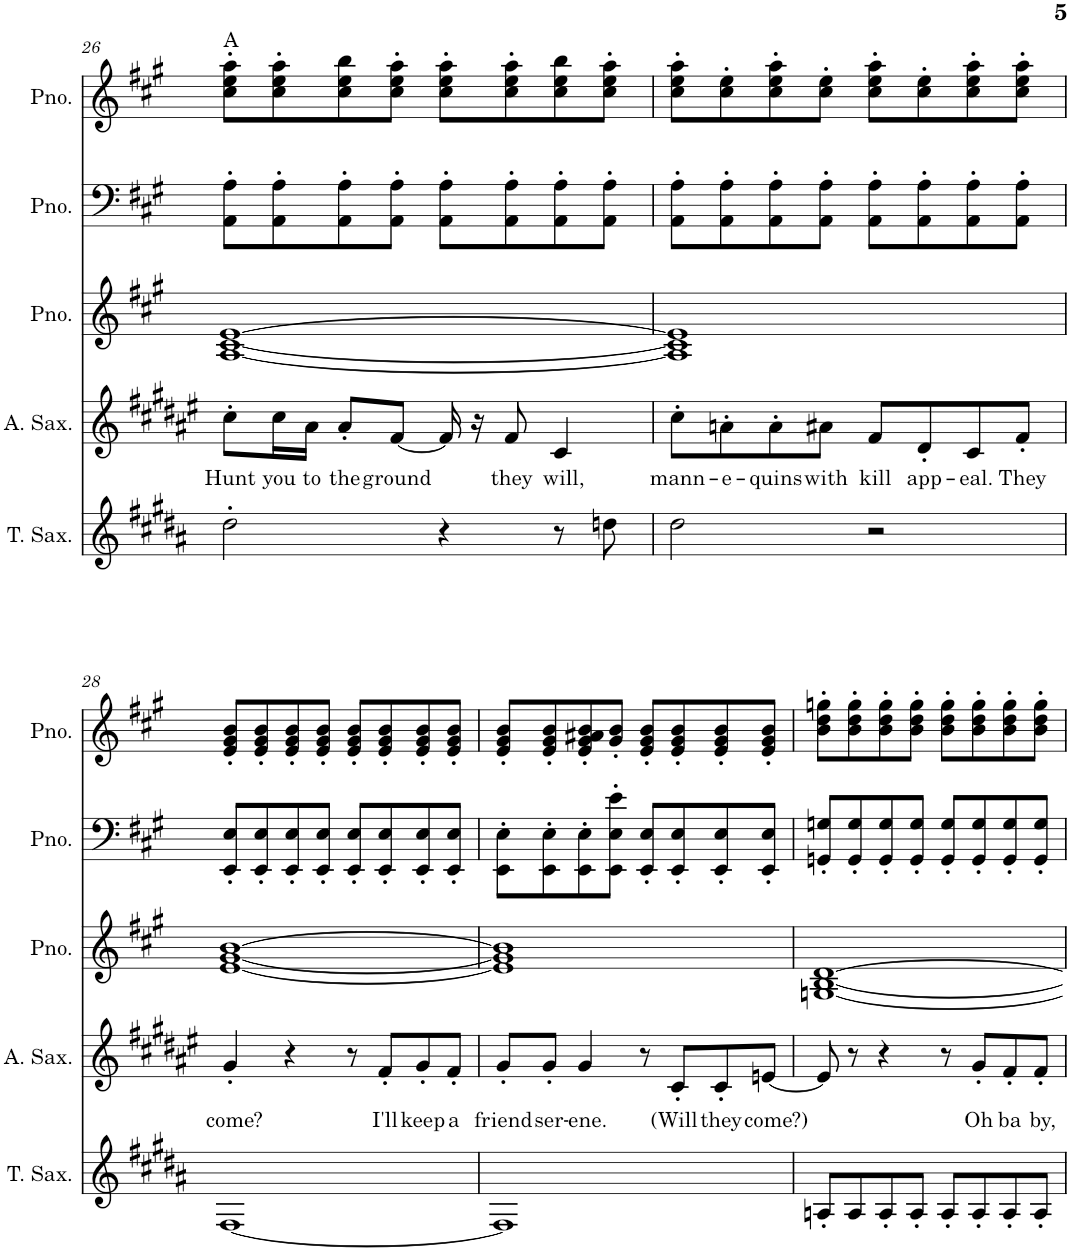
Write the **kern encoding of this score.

**kern	**kern	**text	**kern	**kern	**kern
*part5	*part4	*part4	*part3	*part2	*part1
*staff5	*staff4	*staff4	*staff3	*staff2	*staff1
*I"Tenor Saxophone	*I"Alto Saxophone	*	*I"Piano	*I"Piano, Diamond Dogs	*I"Piano
*I'T. Sax.	*I'A. Sax.	*	*I'Pno.	*I'Pno.	*I'Pno.
!!LO:PB:g=z
*clefG2	*clefG2	*	*clefG2	*clefF4	*clefG2
*Trd8c14	*Trd5c9	*	*	*	*
*k[f#c#g#d#a#]	*k[f#c#g#d#a#e#]	*	*k[f#c#g#]	*k[f#c#g#]	*k[f#c#g#]
*M4/4	*M4/4	*	*M4/4	*M4/4	*M4/4
=26	=26	=26	=26	=26	=26
!	!	!	!	!	!LO:TX:a:t=A
!	!	!LO:LY:b	!	!	!
2dd#'\	8cc#'\L	Hunt	[1A [1c# [1e	8AA\' 8A\'L	8cc#\' 8ee\' 8aa\'L
!	!	!LO:LY:b	!	!	!
.	16cc#\L	you	.	8AA\' 8A\'	8cc#\' 8ee\' 8aa\'
!	!	!LO:LY:b	!	!	!
.	16a#\JJ	to	.	.	.
!	!	!LO:LY:b	!	!	!
.	8a#'/L	the	.	8AA\' 8A\'	8cc#\ 8ee\ 8bb\
!	!	!LO:LY:b	!	!	!
.	[8f#/J	ground	.	8AA\' 8A\'J	8cc#\' 8ee\' 8aa\'J
4r	16f#/]	.	.	8AA\' 8A\'L	8cc#\' 8ee\' 8aa\'L
.	16r	.	.	.	.
!	!	!LO:LY:b	!	!	!
.	8f#/	they	.	8AA\' 8A\'	8cc#\' 8ee\' 8aa\'
!	!	!LO:LY:b	!	!	!
8r	4c#/	will,	.	8AA\' 8A\'	8cc#\ 8ee\ 8bb\
8ddn\	.	.	.	8AA\' 8A\'J	8cc#\' 8ee\' 8aa\'J
=27	=27	=27	=27	=27	=27
!	!	!LO:LY:b	!	!	!
2dd#\	8cc#'\L	mann-	1A] 1c#] 1e]	8AA\' 8A\'L	8cc#\' 8ee\' 8aa\'L
!	!	!LO:LY:b	!	!	!
.	8an'\	-e-	.	8AA\' 8A\'	8cc#\' 8ee\'
!	!	!LO:LY:b	!	!	!
.	8a'\	-quins	.	8AA\' 8A\'	8cc#\' 8ee\' 8aa\'
!	!	!LO:LY:b	!	!	!
.	8a#X\J	with	.	8AA\' 8A\'J	8cc#\' 8ee\'J
!	!	!LO:LY:b	!	!	!
2r	8f#/L	kill	.	8AA\' 8A\'L	8cc#\' 8ee\' 8aa\'L
!	!	!LO:LY:b	!	!	!
.	8d#'/	app-	.	8AA\' 8A\'	8cc#\' 8ee\'
!	!	!LO:LY:b	!	!	!
.	8c#/	-eal.	.	8AA\' 8A\'	8cc#\' 8ee\' 8aa\'
!	!	!LO:LY:b	!	!	!
.	8f#'/J	They	.	8AA\' 8A\'J	8cc#\' 8ee\' 8aa\'J
!!LO:LB:g=z
=28	=28	=28	=28	=28	=28
!	!	!LO:LY:b	!	!	!
[1F#	4g#'/	come?	[1e [1g# [1b	8EE/' 8E/'L	8e/' 8g#/' 8b/'L
.	.	.	.	8EE/' 8E/'	8e/' 8g#/' 8b/'
.	4r	.	.	8EE/' 8E/'	8e/' 8g#/' 8b/'
.	.	.	.	8EE/' 8E/'J	8e/' 8g#/' 8b/'J
.	8r	.	.	8EE/' 8E/'L	8e/' 8g#/' 8b/'L
!	!	!LO:LY:b	!	!	!
.	8f#'/L	I'll	.	8EE/' 8E/'	8e/' 8g#/' 8b/'
!	!	!LO:LY:b	!	!	!
.	8g#'/	keep	.	8EE/' 8E/'	8e/' 8g#/' 8b/'
!	!	!LO:LY:b	!	!	!
.	8f#'/J	a	.	8EE/' 8E/'J	8e/' 8g#/' 8b/'J
=29	=29	=29	=29	=29	=29
!	!	!LO:LY:b	!	!	!
1F#]	8g#'/L	friend	1e] 1g#] 1b]	8EE\' 8E\'L	8e/' 8g#/' 8b/'L
!	!	!LO:LY:b	!	!	!
.	8g#'/J	ser-	.	8EE\' 8E\'	8e/' 8g#/' 8b/'
!	!	!LO:LY:b	!	!	!
.	4g#/	-ene.	.	8EE\' 8E\'	8e/' 8g#/' 8a#X/' 8b/'
.	.	.	.	8EE\' 8E\' 8e\'J	8g#/' 8b/'J
.	8r	.	.	8EE/' 8E/'L	8e/' 8g#/' 8b/'L
!	!	!LO:LY:b	!	!	!
.	8c#'/L	(Will	.	8EE/' 8E/'	8e/' 8g#/' 8b/'
!	!	!LO:LY:b	!	!	!
.	8c#'/	they	.	8EE/' 8E/'	8e/' 8g#/' 8b/'
!	!	!LO:LY:b	!	!	!
.	[8en/J	come?)	.	8EE/' 8E/'J	8e/' 8g#/' 8b/'J
=30	=30	=30	=30	=30	=30
8An'/L	8e/]	.	[1Gn [1B [1d	8GGn/' 8Gn/'L	8b\' 8dd\' 8ggn\'L
8A/	8r	.	.	8GG/' 8G/'	8b\' 8dd\' 8gg\'
8A'/	4r	.	.	8GG/' 8G/'	8b\' 8dd\' 8gg\'
8A'/J	.	.	.	8GG/' 8G/'J	8b\' 8dd\' 8gg\'J
8A'/L	8r	.	.	8GG/' 8G/'L	8b\' 8dd\' 8gg\'L
!	!	!LO:LY:b	!	!	!
8A'/	8g#'/L	Oh	.	8GG/' 8G/'	8b\' 8dd\' 8gg\'
!	!	!LO:LY:b	!	!	!
8A'/	8f#'/	ba	.	8GG/' 8G/'	8b\' 8dd\' 8gg\'
!	!	!LO:LY:b	!	!	!
8A'/J	8f#'/J	by,	.	8GG/' 8G/'J	8b\' 8dd\' 8gg\'J
=	=	=	=	=	=
*-	*-	*-	*-	*-	*-
